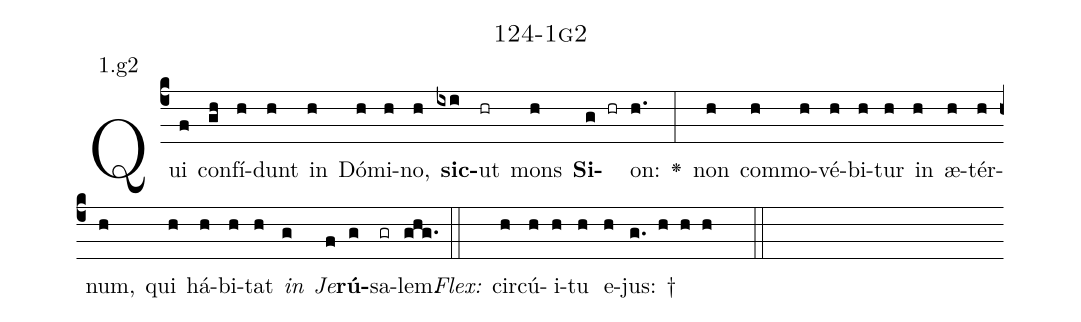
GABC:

name: 124-1g2;
annotation: 1.g2;
%%
(c4)Qui(f) con(gh)fí(h)dunt(h) in(h) Dó(h)mi(h)no,(h) <b>sic</b>(ixi)ut(hr) mons(h) <b>Si</b>(g hr)on:(h.) <v>\greheightstar</v>(:) non(h) com(h)mo(h)vé(h)bi(h)tur(h) in(h) æ(h)tér(h)num,(h) qui(h) há(h)bi(h)tat(h) <i>in</i>(g) <i>Je</i>(f)<b>rú</b>(g)sa(gr)lem.(ghg.) (::)
<i>Flex:</i>()  cir(h)cú(h)i(h)tu(h) e(h)jus: †(g. h h h  ::)

%E(h) u(h) o(g) u(f) a(g) e.(ghg.) (::)
